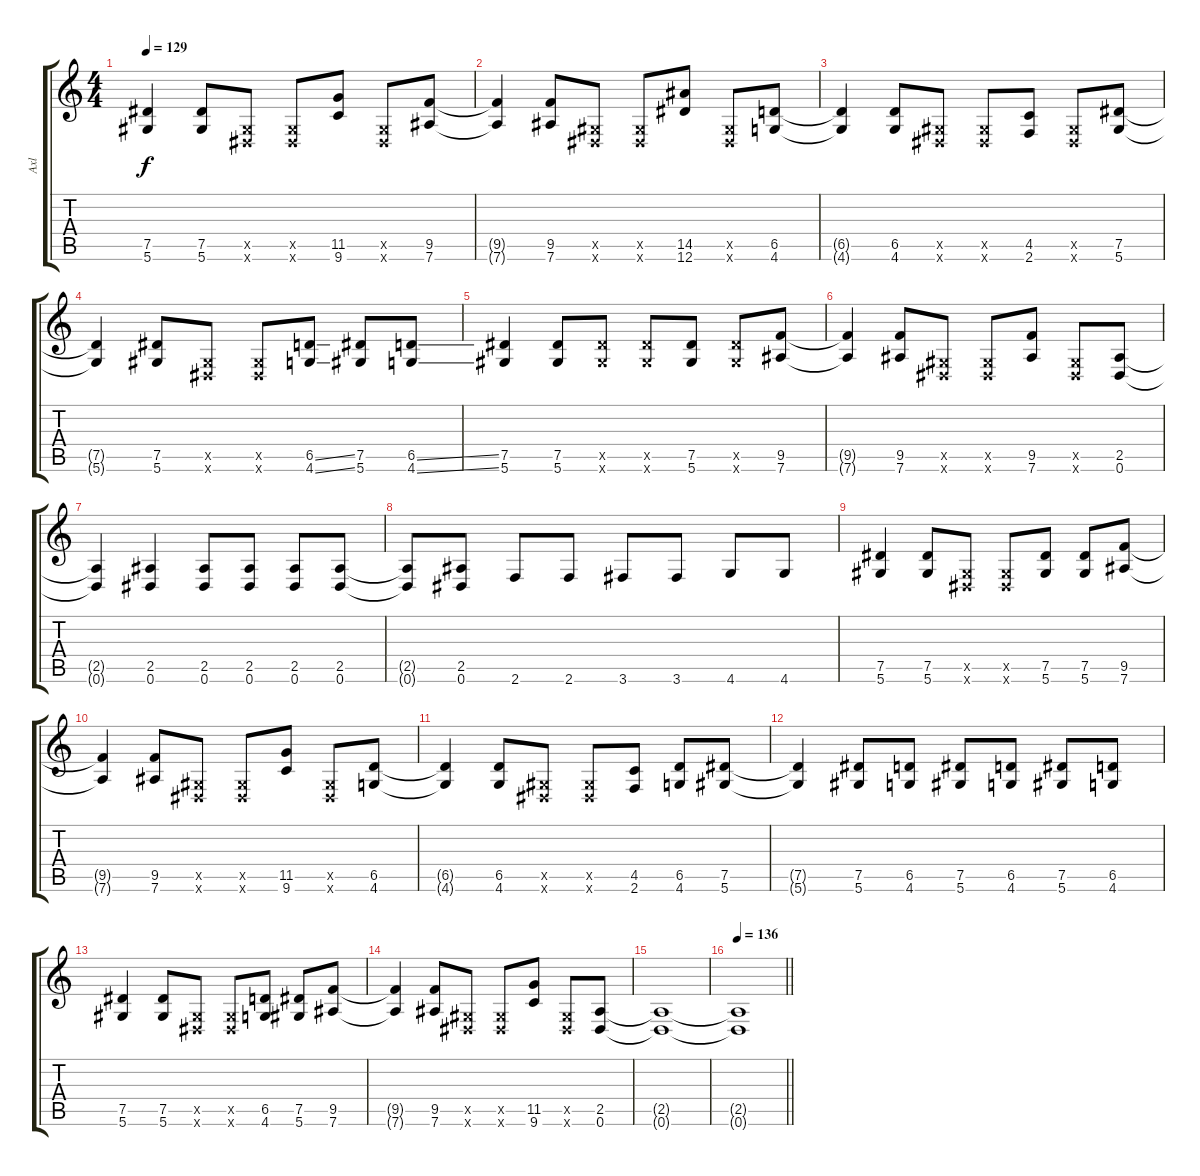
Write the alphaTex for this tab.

\track ("Axl" "Axl") {instrument acousticguitarsteel}
\staff {score tabs}
\tuning (Eb4 Bb3 Gb3 Db3 Ab2 Eb2) {hide}
\ts (4 4)
\tempo 129
\clef g2
\ks c
(7.5 5.6).4{dy f} (7.5 5.6).8 (0.5{x} 0.6{x}).8 (0.5{x} 0.6{x}).8 (11.5 9.6).8 (0.5{x} 0.6{x}).8 (9.5 7.6).8 |
(9.5{t} 7.6{t}).4 (9.5 7.6).8 (0.5{x} 0.6{x}).8 (0.5{x} 0.6{x}).8 (14.5 12.6).8 (0.5{x} 0.6{x}).8 (6.5 4.6).8 |
(6.5{t} 4.6{t}).4 (6.5 4.6).8 (0.5{x} 0.6{x}).8 (0.5{x} 0.6{x}).8 (4.5 2.6).8 (0.5{x} 0.6{x}).8 (7.5 5.6).8 |
(7.5{t} 5.6{t}).4 (7.5 5.6).8 (0.5{x} 0.6{x}).8 (0.5{x} 0.6{x}).8 (6.5{ss} 4.6{ss}).8 (7.5 5.6).8 (6.5{ss} 4.6{ss}).8 |
(7.5 5.6).4 (7.5 5.6).8 (7.5{x} 5.6{x}).8 (7.5{x} 5.6{x}).8 (7.5 5.6).8 (7.5{x} 5.6{x}).8 (9.5 7.6).8 |
(9.5{t} 7.6{t}).4 (9.5 7.6).8 (0.5{x} 0.6{x}).8 (0.5{x} 0.6{x}).8 (9.5 7.6).8 (0.5{x} 0.6{x}).8 (2.5 0.6).8 |
(2.5{t} 0.6{t}).4 (2.5 0.6).4 (2.5 0.6).8 (2.5 0.6).8 (2.5 0.6).8 (2.5 0.6).8 |
(2.5{t} 0.6{t}).8 (2.5 0.6).8 2.6.8 2.6.8 3.6.8 3.6.8 4.6.8 4.6.8 |
(7.5 5.6).4 (7.5 5.6).8 (0.5{x} 0.6{x}).8 (0.5{x} 0.6{x}).8 (7.5 5.6).8 (7.5 5.6).8 (9.5 7.6).8 |
(9.5{t} 7.6{t}).4 (9.5 7.6).8 (0.5{x} 0.6{x}).8 (0.5{x} 0.6{x}).8 (11.5 9.6).8 (0.5{x} 0.6{x}).8 (6.5 4.6).8 |
(6.5{t} 4.6{t}).4 (6.5 4.6).8 (0.5{x} 0.6{x}).8 (0.5{x} 0.6{x}).8 (4.5 2.6).8 (6.5 4.6).8 (7.5 5.6).8 |
(7.5{t} 5.6{t}).4 (7.5 5.6).8 (6.5 4.6).8 (7.5 5.6).8 (6.5 4.6).8 (7.5 5.6).8 (6.5 4.6).8 |
(7.5 5.6).4 (7.5 5.6).8 (0.5{x} 0.6{x}).8 (0.5{x} 0.6{x}).8 (6.5 4.6).8 (7.5 5.6).8 (9.5 7.6).8 |
(9.5{t} 7.6{t}).4 (9.5 7.6).8 (0.5{x} 0.6{x}).8 (0.5{x} 0.6{x}).8 (11.5 9.6).8 (0.5{x} 0.6{x}).8 (2.5 0.6).8 |
(2.5{t} 0.6{t}).1 |
\tempo 136
\barLineRight lightlight
(2.5{t} 0.6{t}).1
